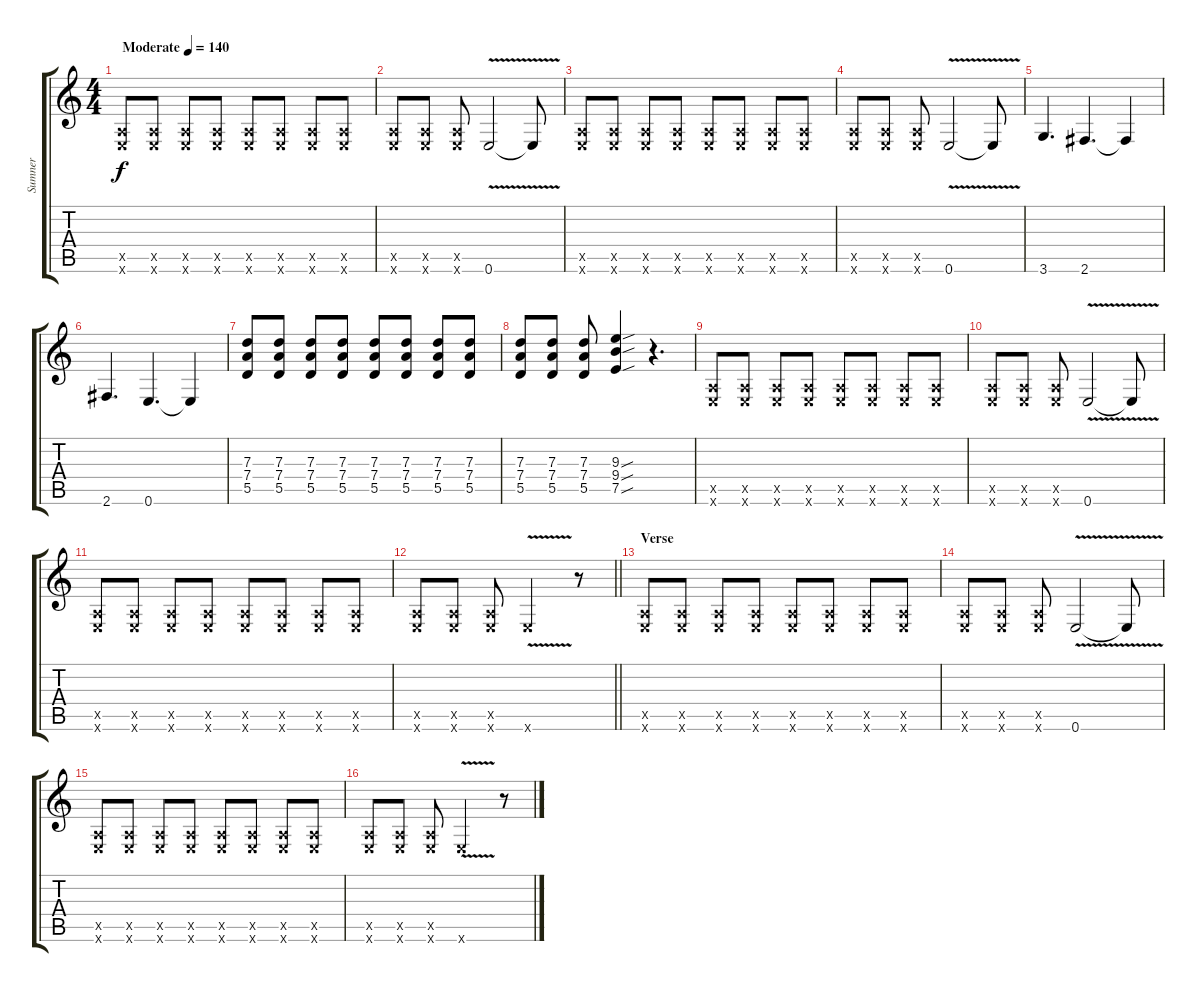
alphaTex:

\track ("Sumner" "Sumner") {instrument overdrivenguitar}
\staff {score tabs}
\tuning (E4 B3 G3 D3 A2 E2) {hide}
\ts (4 4)
\tempo (140 "Moderate")
\clef g2
\ks c
(0.5{x} 0.6{x}).8{dy f instrument overdrivenguitar} (0.5{x} 0.6{x}).8 (0.5{x} 0.6{x}).8 (0.5{x} 0.6{x}).8 (0.5{x} 0.6{x}).8 (0.5{x} 0.6{x}).8 (0.5{x} 0.6{x}).8 (0.5{x} 0.6{x}).8 |
(0.5{x} 0.6{x}).8 (0.5{x} 0.6{x}).8 (0.5{x} 0.6{x}).8 0.6{v}.2 0.6{t}.8 |
(0.5{x} 0.6{x}).8 (0.5{x} 0.6{x}).8 (0.5{x} 0.6{x}).8 (0.5{x} 0.6{x}).8 (0.5{x} 0.6{x}).8 (0.5{x} 0.6{x}).8 (0.5{x} 0.6{x}).8 (0.5{x} 0.6{x}).8 |
(0.5{x} 0.6{x}).8 (0.5{x} 0.6{x}).8 (0.5{x} 0.6{x}).8 0.6{v}.2 0.6{t}.8 |
3.6.4{d} 2.6.4{d} 2.6{t}.4 |
2.6.4{d} 0.6.4{d} 0.6{t}.4 |
(7.3 7.4 5.5).8 (7.3 7.4 5.5).8 (7.3 7.4 5.5).8 (7.3 7.4 5.5).8 (7.3 7.4 5.5).8 (7.3 7.4 5.5).8 (7.3 7.4 5.5).8 (7.3 7.4 5.5).8 |
(7.3 7.4 5.5).8 (7.3 7.4 5.5).8 (7.3 7.4 5.5).8 (9.3{sou} 9.4{sou} 7.5{sou}).4 r.4{d} |
(0.5{x} 0.6{x}).8 (0.5{x} 0.6{x}).8 (0.5{x} 0.6{x}).8 (0.5{x} 0.6{x}).8 (0.5{x} 0.6{x}).8 (0.5{x} 0.6{x}).8 (0.5{x} 0.6{x}).8 (0.5{x} 0.6{x}).8 |
(0.5{x} 0.6{x}).8 (0.5{x} 0.6{x}).8 (0.5{x} 0.6{x}).8 0.6{v}.2 0.6{t}.8 |
(0.5{x} 0.6{x}).8 (0.5{x} 0.6{x}).8 (0.5{x} 0.6{x}).8 (0.5{x} 0.6{x}).8 (0.5{x} 0.6{x}).8 (0.5{x} 0.6{x}).8 (0.5{x} 0.6{x}).8 (0.5{x} 0.6{x}).8 |
\barLineRight lightlight
(0.5{x} 0.6{x}).8 (0.5{x} 0.6{x}).8 (0.5{x} 0.6{x}).8 0.6{v x}.2 r.8 |
\section ("" "Verse")
(0.5{x} 0.6{x}).8 (0.5{x} 0.6{x}).8 (0.5{x} 0.6{x}).8 (0.5{x} 0.6{x}).8 (0.5{x} 0.6{x}).8 (0.5{x} 0.6{x}).8 (0.5{x} 0.6{x}).8 (0.5{x} 0.6{x}).8 |
(0.5{x} 0.6{x}).8 (0.5{x} 0.6{x}).8 (0.5{x} 0.6{x}).8 0.6{v}.2 0.6{t}.8 |
(0.5{x} 0.6{x}).8 (0.5{x} 0.6{x}).8 (0.5{x} 0.6{x}).8 (0.5{x} 0.6{x}).8 (0.5{x} 0.6{x}).8 (0.5{x} 0.6{x}).8 (0.5{x} 0.6{x}).8 (0.5{x} 0.6{x}).8 |
(0.5{x} 0.6{x}).8 (0.5{x} 0.6{x}).8 (0.5{x} 0.6{x}).8 0.6{v x}.2 r.8
